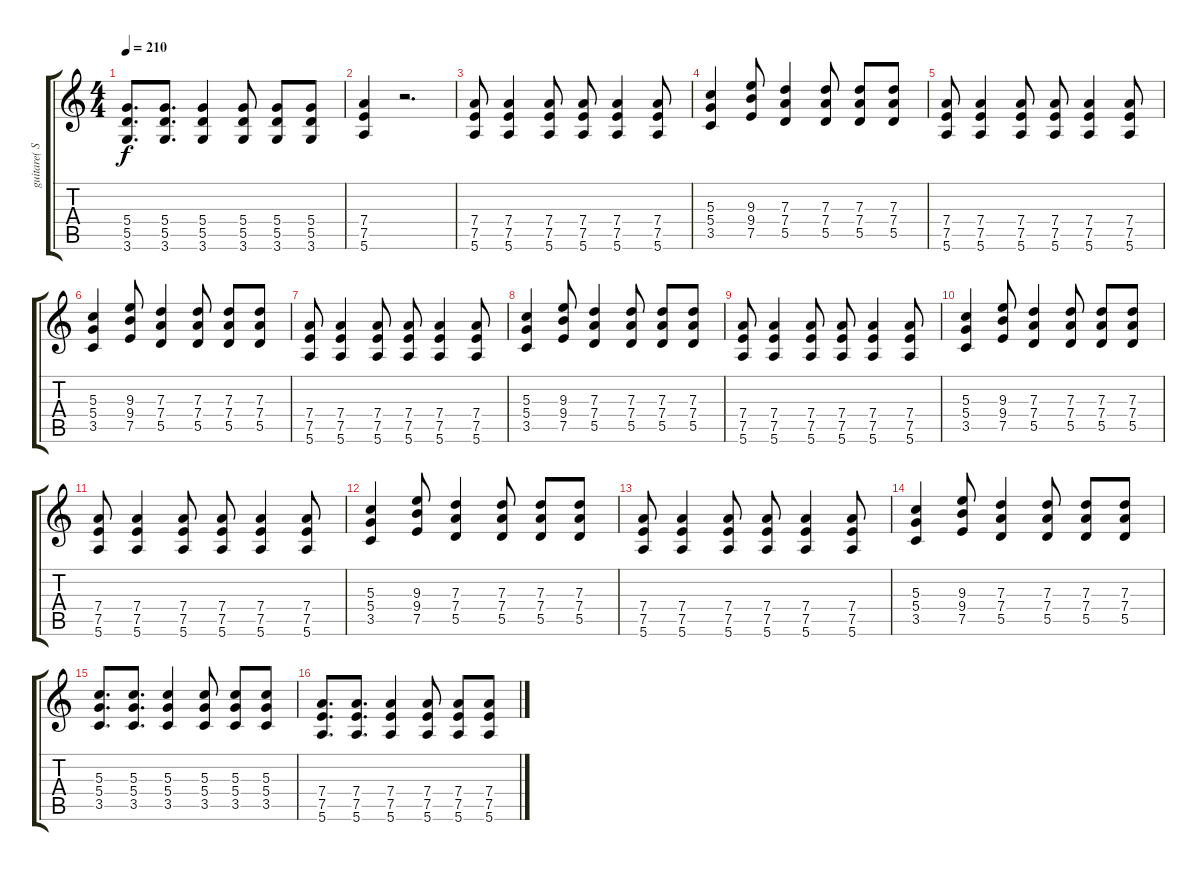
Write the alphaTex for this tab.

\track ("guitare( Stigma )" "guitare( S") {instrument distortionguitar}
\staff {score tabs}
\tuning (E4 B3 G3 D3 A2 E2) {hide}
\ts (4 4)
\tempo 210
\clef g2
\ks c
(5.4 5.5 3.6).8{d dy f} (5.4 5.5 3.6).8{d} (5.4 5.5 3.6).4 (5.4 5.5 3.6).8 (5.4 5.5 3.6).8 (5.4 5.5 3.6).8 |
(7.4 7.5 5.6).4 r.2{d} |
(7.4 7.5 5.6).8 (7.4 7.5 5.6).4 (7.4 7.5 5.6).8 (7.4 7.5 5.6).8 (7.4 7.5 5.6).4 (7.4 7.5 5.6).8 |
(5.3 5.4 3.5).4 (9.3 9.4 7.5).8 (7.3 7.4 5.5).4 (7.3 7.4 5.5).8 (7.3 7.4 5.5).8 (7.3 7.4 5.5).8 |
(7.4 7.5 5.6).8 (7.4 7.5 5.6).4 (7.4 7.5 5.6).8 (7.4 7.5 5.6).8 (7.4 7.5 5.6).4 (7.4 7.5 5.6).8 |
(5.3 5.4 3.5).4 (9.3 9.4 7.5).8 (7.3 7.4 5.5).4 (7.3 7.4 5.5).8 (7.3 7.4 5.5).8 (7.3 7.4 5.5).8 |
(7.4 7.5 5.6).8 (7.4 7.5 5.6).4 (7.4 7.5 5.6).8 (7.4 7.5 5.6).8 (7.4 7.5 5.6).4 (7.4 7.5 5.6).8 |
(5.3 5.4 3.5).4 (9.3 9.4 7.5).8 (7.3 7.4 5.5).4 (7.3 7.4 5.5).8 (7.3 7.4 5.5).8 (7.3 7.4 5.5).8 |
(7.4 7.5 5.6).8 (7.4 7.5 5.6).4 (7.4 7.5 5.6).8 (7.4 7.5 5.6).8 (7.4 7.5 5.6).4 (7.4 7.5 5.6).8 |
(5.3 5.4 3.5).4 (9.3 9.4 7.5).8 (7.3 7.4 5.5).4 (7.3 7.4 5.5).8 (7.3 7.4 5.5).8 (7.3 7.4 5.5).8 |
(7.4 7.5 5.6).8 (7.4 7.5 5.6).4 (7.4 7.5 5.6).8 (7.4 7.5 5.6).8 (7.4 7.5 5.6).4 (7.4 7.5 5.6).8 |
(5.3 5.4 3.5).4 (9.3 9.4 7.5).8 (7.3 7.4 5.5).4 (7.3 7.4 5.5).8 (7.3 7.4 5.5).8 (7.3 7.4 5.5).8 |
(7.4 7.5 5.6).8 (7.4 7.5 5.6).4 (7.4 7.5 5.6).8 (7.4 7.5 5.6).8 (7.4 7.5 5.6).4 (7.4 7.5 5.6).8 |
(5.3 5.4 3.5).4 (9.3 9.4 7.5).8 (7.3 7.4 5.5).4 (7.3 7.4 5.5).8 (7.3 7.4 5.5).8 (7.3 7.4 5.5).8 |
(5.3 5.4 3.5).8{d} (5.3 5.4 3.5).8{d} (5.3 5.4 3.5).4 (5.3 5.4 3.5).8 (5.3 5.4 3.5).8 (5.3 5.4 3.5).8 |
(7.4 7.5 5.6).8{d} (7.4 7.5 5.6).8{d} (7.4 7.5 5.6).4 (7.4 7.5 5.6).8 (7.4 7.5 5.6).8 (7.4 7.5 5.6).8
